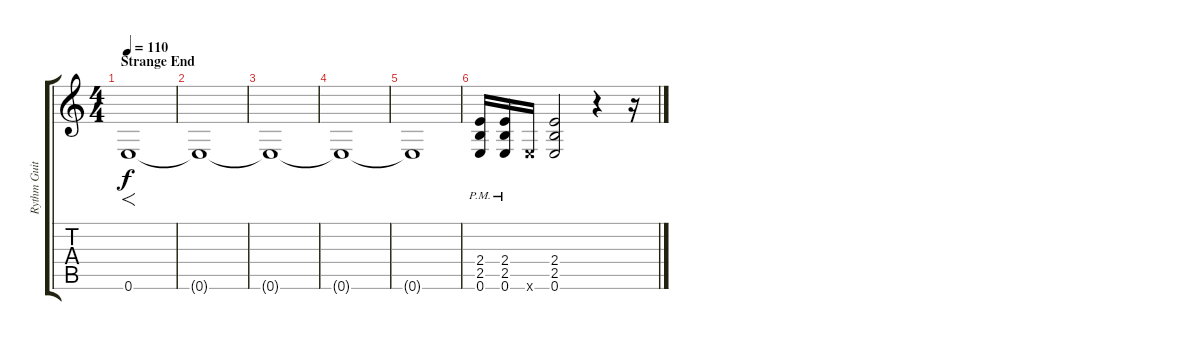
\track ("Rythm Guitar" "Rythm Guit") {instrument distortionguitar}
\staff {score tabs}
\tuning (E4 B3 G3 D3 A2 E2) {hide}
\ts (4 4)
\section ("" "Strange End")
\tempo 110
\clef g2
\ks c
0.6.1{f dy f} |
0.6{t}.1 |
0.6{t}.1 |
0.6{t}.1 |
0.6{t}.1 |
(2.4 2.5 0.6{pm}).16 (2.4 2.5 0.6{pm}).16 0.6{x}.16 (2.4 2.5 0.6).2 r.4 r.16
